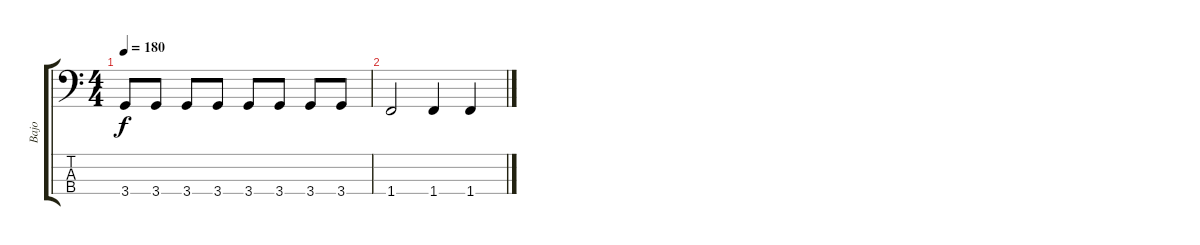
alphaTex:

\track ("Bajo" "Bajo") {instrument electricbasspick}
\staff {score tabs}
\tuning (G2 D2 A1 E1) {hide}
\ts (4 4)
\tempo 180
\clef f4
\ks c
3.4.8{dy f} 3.4.8 3.4.8 3.4.8 3.4.8 3.4.8 3.4.8 3.4.8 |
1.4.2 1.4.4 1.4.4
